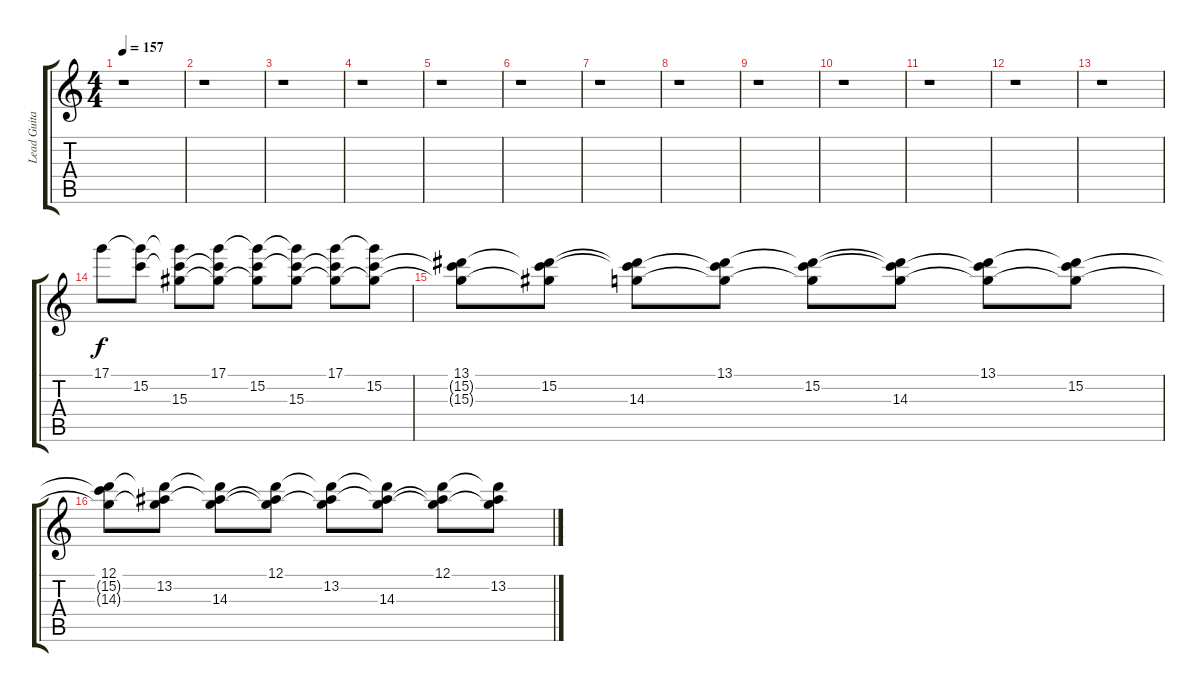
\track ("Lead Guitar " "Lead Guita") {instrument distortionguitar}
\staff {score tabs}
\tuning (D4 A3 F3 C3 G2 C2) {hide}
\ts (4 4)
\tempo 157
\clef g2
\ks c
r.1{dy f} |
r.1 |
r.1 |
r.1 |
r.1 |
r.1 |
r.1 |
r.1 |
r.1 |
r.1 |
r.1 |
r.1 |
r.1 |
17.1.8 (17.1{t} 15.2).8 (17.1{t} 15.2{t} 15.3).8 (17.1 15.2{t} 15.3{t}).8 (17.1{t} 15.2 15.3{t}).8 (17.1{t} 15.2{t} 15.3).8 (17.1 15.2{t} 15.3{t}).8 (17.1{t} 15.2 15.3{t}).8 |
(13.1 15.2{t} 15.3{t}).8 (13.1{t} 15.2 15.3{t}).8 (13.1{t} 15.2{t} 14.3).8 (13.1 15.2{t} 14.3{t}).8 (13.1{t} 15.2 14.3{t}).8 (13.1{t} 15.2{t} 14.3).8 (13.1 15.2{t} 14.3{t}).8 (13.1{t} 15.2 14.3{t}).8 |
(12.1 15.2{t} 14.3{t}).8 (12.1{t} 13.2 14.3{t}).8 (12.1{t} 13.2{t} 14.3).8 (12.1 13.2{t} 14.3{t}).8 (12.1{t} 13.2 14.3{t}).8 (12.1{t} 13.2{t} 14.3).8 (12.1 13.2{t} 14.3{t}).8 (12.1{t} 13.2 14.3{t}).8
